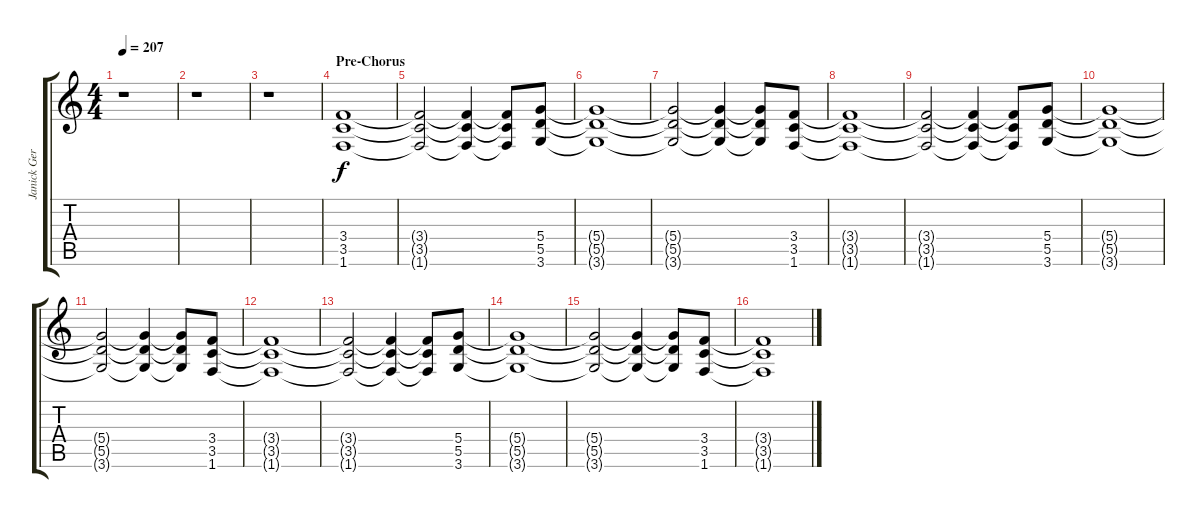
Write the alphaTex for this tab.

\track ("Janick Gers" "Janick Ger") {instrument distortionguitar}
\staff {score tabs}
\tuning (E4 B3 G3 D3 A2 E2) {hide}
\ts (4 4)
\tempo 207
\clef g2
\ks c
r.1{dy f} |
r.1 |
r.1 |
\section ("" "Pre-Chorus")
(3.4 3.5 1.6).1 |
(3.4{t} 3.5{t} 1.6{t}).2 (3.4{t} 3.5{t} 1.6{t}).4 (3.4{t} 3.5{t} 1.6{t}).8 (5.4 5.5 3.6).8 |
(5.4{t} 5.5{t} 3.6{t}).1 |
(5.4{t} 5.5{t} 3.6{t}).2 (5.4{t} 5.5{t} 3.6{t}).4 (5.4{t} 5.5{t} 3.6{t}).8 (3.4 3.5 1.6).8 |
(3.4{t} 3.5{t} 1.6{t}).1 |
(3.4{t} 3.5{t} 1.6{t}).2 (3.4{t} 3.5{t} 1.6{t}).4 (3.4{t} 3.5{t} 1.6{t}).8 (5.4 5.5 3.6).8 |
(5.4{t} 5.5{t} 3.6{t}).1 |
(5.4{t} 5.5{t} 3.6{t}).2 (5.4{t} 5.5{t} 3.6{t}).4 (5.4{t} 5.5{t} 3.6{t}).8 (3.4 3.5 1.6).8 |
(3.4{t} 3.5{t} 1.6{t}).1 |
(3.4{t} 3.5{t} 1.6{t}).2 (3.4{t} 3.5{t} 1.6{t}).4 (3.4{t} 3.5{t} 1.6{t}).8 (5.4 5.5 3.6).8 |
(5.4{t} 5.5{t} 3.6{t}).1 |
(5.4{t} 5.5{t} 3.6{t}).2 (5.4{t} 5.5{t} 3.6{t}).4 (5.4{t} 5.5{t} 3.6{t}).8 (3.4 3.5 1.6).8 |
(3.4{t} 3.5{t} 1.6{t}).1
